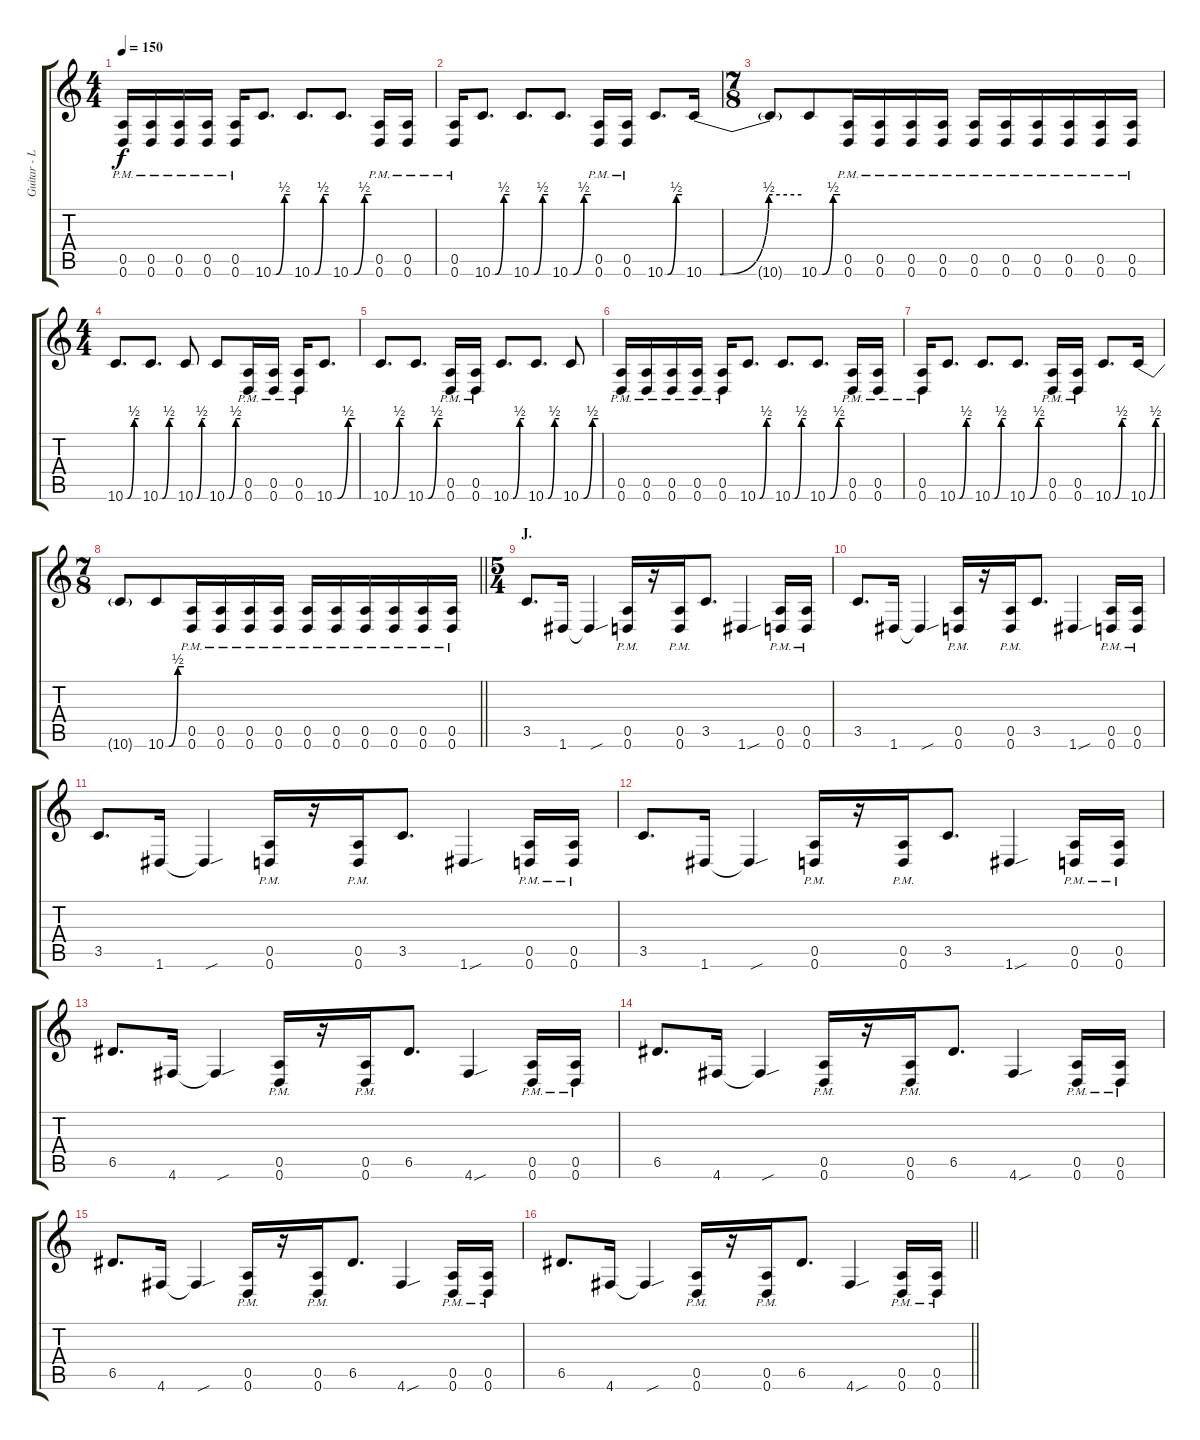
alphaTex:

\track ("Guitar - Left" "Guitar - L") {instrument distortionguitar}
\staff {score tabs}
\tuning (E4 B3 G3 D3 A2 D2) {hide}
\ts (4 4)
\tempo 150
\clef g2
\ks c
(0.5{pm} 0.6{pm}).16{dy f} (0.5{pm} 0.6{pm}).16 (0.5{pm} 0.6{pm}).16 (0.5{pm} 0.6{pm}).16 (0.5{pm} 0.6{pm}).16 10.6{be (custom 0 0 10 0 40 2 60 2)}.8{d} 10.6{be (custom 0 0 10 0 40 2 60 2)}.8{d} 10.6{be (custom 0 0 10 0 40 2 60 2)}.8{d} (0.5{pm} 0.6{pm}).16 (0.5{pm} 0.6{pm}).16 |
(0.5{pm} 0.6{pm}).16 10.6{be (custom 0 0 10 0 40 2 60 2)}.8{d} 10.6{be (custom 0 0 10 0 40 2 60 2)}.8{d} 10.6{be (custom 0 0 10 0 40 2 60 2)}.8{d} (0.5{pm} 0.6{pm}).16 (0.5{pm} 0.6{pm}).16 10.6{be (custom 0 0 10 0 40 2 60 2)}.8{d} 10.6{be (custom 0 0 10 0 40 2 60 2)}.16 |
\ts (7 8)
10.6{t}.8 10.6{be (custom 0 0 10 0 40 2 60 2)}.8 (0.5{pm} 0.6{pm}).16 (0.5{pm} 0.6{pm}).16 (0.5{pm} 0.6{pm}).16 (0.5{pm} 0.6{pm}).16 (0.5{pm} 0.6{pm}).16 (0.5{pm} 0.6{pm}).16 (0.5{pm} 0.6{pm}).16 (0.5{pm} 0.6{pm}).16 (0.5{pm} 0.6{pm}).16 (0.5{pm} 0.6{pm}).16 |
\ts (4 4)
10.6{be (custom 0 0 10 0 40 2 60 2)}.8{d} 10.6{be (custom 0 0 10 0 40 2 60 2)}.8{d} 10.6{be (custom 0 0 10 0 40 2 60 2)}.8 10.6{be (custom 0 0 10 0 40 2 60 2)}.8 (0.5{pm} 0.6{pm}).16 (0.5{pm} 0.6{pm}).16 (0.5{pm} 0.6{pm}).16 10.6{be (custom 0 0 10 0 40 2 60 2)}.8{d} |
10.6{be (custom 0 0 10 0 40 2 60 2)}.8{d} 10.6{be (custom 0 0 10 0 40 2 60 2)}.8{d} (0.5{pm} 0.6{pm}).16 (0.5{pm} 0.6{pm}).16 10.6{be (custom 0 0 10 0 40 2 60 2)}.8{d} 10.6{be (custom 0 0 10 0 40 2 60 2)}.8{d} 10.6{be (custom 0 0 10 0 40 2 60 2)}.8 |
(0.5{pm} 0.6{pm}).16 (0.5{pm} 0.6{pm}).16 (0.5{pm} 0.6{pm}).16 (0.5{pm} 0.6{pm}).16 (0.5{pm} 0.6{pm}).16 10.6{be (custom 0 0 10 0 40 2 60 2)}.8{d} 10.6{be (custom 0 0 10 0 40 2 60 2)}.8{d} 10.6{be (custom 0 0 10 0 40 2 60 2)}.8{d} (0.5{pm} 0.6{pm}).16 (0.5{pm} 0.6{pm}).16 |
(0.5{pm} 0.6{pm}).16 10.6{be (custom 0 0 10 0 40 2 60 2)}.8{d} 10.6{be (custom 0 0 10 0 40 2 60 2)}.8{d} 10.6{be (custom 0 0 10 0 40 2 60 2)}.8{d} (0.5{pm} 0.6{pm}).16 (0.5{pm} 0.6{pm}).16 10.6{be (custom 0 0 10 0 40 2 60 2)}.8{d} 10.6{be (custom 0 0 10 0 40 2 60 2)}.16 |
\ts (7 8)
\barLineRight lightlight
10.6{t}.8 10.6{be (custom 0 0 10 0 40 2 60 2)}.8 (0.5{pm} 0.6{pm}).16 (0.5{pm} 0.6{pm}).16 (0.5{pm} 0.6{pm}).16 (0.5{pm} 0.6{pm}).16 (0.5{pm} 0.6{pm}).16 (0.5{pm} 0.6{pm}).16 (0.5{pm} 0.6{pm}).16 (0.5{pm} 0.6{pm}).16 (0.5{pm} 0.6{pm}).16 (0.5{pm} 0.6{pm}).16 |
\ts (5 4)
\section ("" "J.")
3.5.8{d} 1.6.16 1.6{sou t}.4 (0.5{pm} 0.6{pm}).16 r.16 (0.5{pm} 0.6{pm}).16 3.5.8{d} 1.6{sou}.4 (0.5{pm} 0.6{pm}).16 (0.5{pm} 0.6{pm}).16 |
3.5.8{d} 1.6.16 1.6{sou t}.4 (0.5{pm} 0.6{pm}).16 r.16 (0.5{pm} 0.6{pm}).16 3.5.8{d} 1.6{sou}.4 (0.5{pm} 0.6{pm}).16 (0.5{pm} 0.6{pm}).16 |
3.5.8{d} 1.6.16 1.6{sou t}.4 (0.5{pm} 0.6{pm}).16 r.16 (0.5{pm} 0.6{pm}).16 3.5.8{d} 1.6{sou}.4 (0.5{pm} 0.6{pm}).16 (0.5{pm} 0.6{pm}).16 |
3.5.8{d} 1.6.16 1.6{sou t}.4 (0.5{pm} 0.6{pm}).16 r.16 (0.5{pm} 0.6{pm}).16 3.5.8{d} 1.6{sou}.4 (0.5{pm} 0.6{pm}).16 (0.5{pm} 0.6{pm}).16 |
6.5.8{d} 4.6.16 4.6{sou t}.4 (0.5{pm} 0.6{pm}).16 r.16 (0.5{pm} 0.6{pm}).16 6.5.8{d} 4.6{sou}.4 (0.5{pm} 0.6{pm}).16 (0.5{pm} 0.6{pm}).16 |
6.5.8{d} 4.6.16 4.6{sou t}.4 (0.5{pm} 0.6{pm}).16 r.16 (0.5{pm} 0.6{pm}).16 6.5.8{d} 4.6{sou}.4 (0.5{pm} 0.6{pm}).16 (0.5{pm} 0.6{pm}).16 |
6.5.8{d} 4.6.16 4.6{sou t}.4 (0.5{pm} 0.6{pm}).16 r.16 (0.5{pm} 0.6{pm}).16 6.5.8{d} 4.6{sou}.4 (0.5{pm} 0.6{pm}).16 (0.5{pm} 0.6{pm}).16 |
\barLineRight lightlight
6.5.8{d} 4.6.16 4.6{sou t}.4 (0.5{pm} 0.6{pm}).16 r.16 (0.5{pm} 0.6{pm}).16 6.5.8{d} 4.6{sou}.4 (0.5{pm} 0.6{pm}).16 (0.5{pm} 0.6{pm}).16
